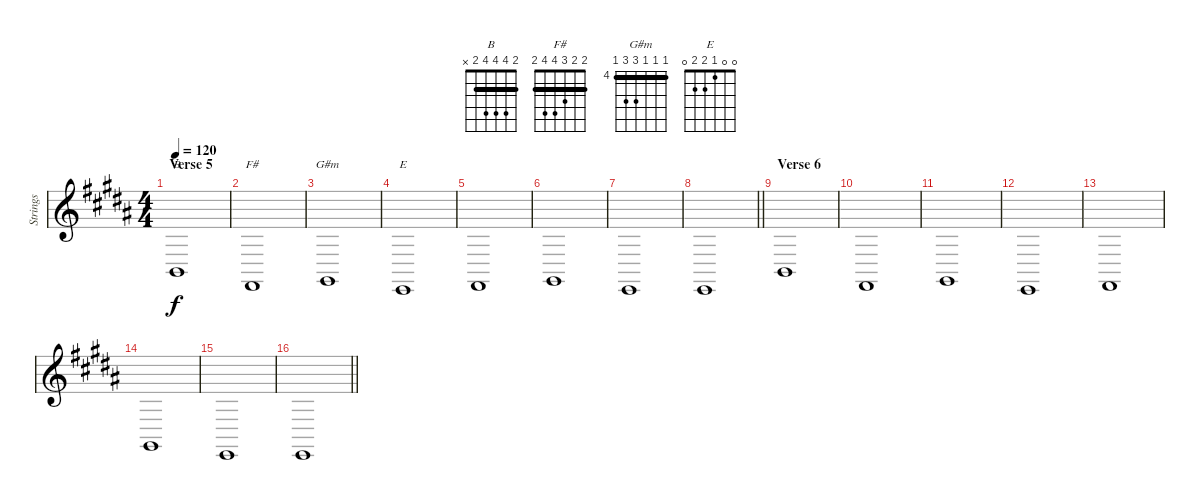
\track ("Strings" "Strings") {instrument stringensemble2}
\staff {score}
\tuning (E4 B3 G3 D3 A2 E2) {hide}
\chord ("B" 2 4 4 4 2 x) {barre 2}
\chord ("F#" 2 2 3 4 4 2) {barre 2}
\chord ("G#m" 4 4 4 6 6 4) {firstfret 4 barre 4}
\chord ("E" 0 0 1 2 2 0)
\ts (4 4)
\section ("" "Verse 5")
\tempo 120
\clef g2
\ks b
2.5.1{ch "B" dy f} |
2.6.1{ch "F#"} |
4.6.1{ch "G#m"} |
0.6.1{ch "E"} |
2.6.1 |
4.6.1 |
0.6.1 |
\barLineRight lightlight
0.6.1 |
\section ("" "Verse 6")
2.5.1 |
2.6.1 |
4.6.1 |
0.6.1 |
2.6.1 |
4.6.1 |
0.6.1 |
\barLineRight lightlight
0.6.1
